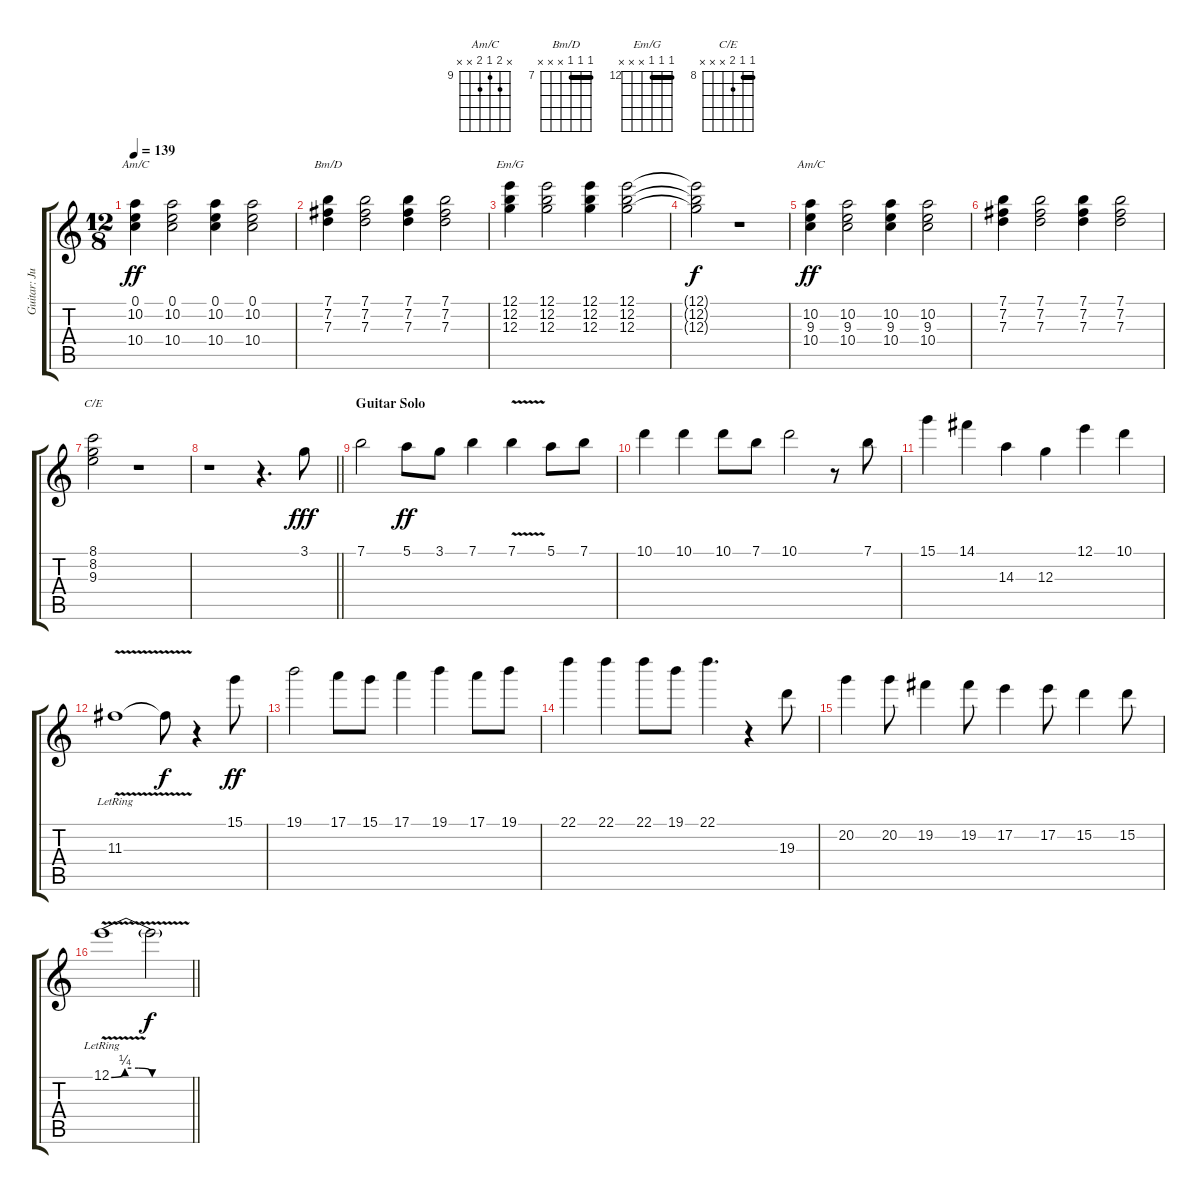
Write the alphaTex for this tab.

\track ("Guitar: Justin Hayward" "Guitar: Ju") {instrument distortionguitar}
\staff {score tabs}
\tuning (E4 B3 G3 D3 A2 E2) {hide}
\chord ("Am/C" 0 10 x 10 x x) {firstfret 10}
\chord ("Bm/D" 7 7 7 x x x) {firstfret 7 barre 7}
\chord ("Em/G" 12 12 12 x x x) {firstfret 12 barre 12}
\chord ("Am/C" x 10 9 10 x x) {firstfret 9}
\chord ("C/E" 8 8 9 x x x) {firstfret 8 barre 8}
\ts (12 8)
\tempo 139
\clef g2
\ks c
(0.1 10.2 10.4).4{ch "Am/C" dy ff} (0.1 10.2 10.4).2 (0.1 10.2 10.4).4 (0.1 10.2 10.4).2 |
(7.1 7.2 7.3).4{ch "Bm/D"} (7.1 7.2 7.3).2 (7.1 7.2 7.3).4 (7.1 7.2 7.3).2 |
(12.1 12.2 12.3).4{ch "Em/G"} (12.1 12.2 12.3).2 (12.1 12.2 12.3).4 (12.1 12.2 12.3).2 |
(12.1{t} 12.2{t} 12.3{t}).2{dy f} r.1 |
(10.2 9.3 10.4).4{ch "Am/C" dy ff} (10.2 9.3 10.4).2 (10.2 9.3 10.4).4 (10.2 9.3 10.4).2 |
(7.1 7.2 7.3).4 (7.1 7.2 7.3).2 (7.1 7.2 7.3).4 (7.1 7.2 7.3).2 |
(8.1 8.2 9.3).2{ch "C/E"} r.1 |
\barLineRight lightlight
r.1 r.4{d} 3.1.8{dy fff volume 16} |
\section ("" "Guitar Solo")
7.1.2 5.1.8{dy ff} 3.1.8 7.1.4 7.1{v}.4 5.1.8 7.1.8 |
10.1.4 10.1.4 10.1.8 7.1.8 10.1.2 r.8 7.1.8 |
15.1.4 14.1.4 14.3.4 12.3.4 12.1.4 10.1.4 |
11.3{v lr}.1 11.3{t}.8{dy f} r.4 15.1.8{dy ff} |
19.1.2 17.1.8 15.1.8 17.1.4 19.1.4 17.1.8 19.1.8 |
22.1.4 22.1.4 22.1.8 19.1.8 22.1.4{d} r.4 19.3.8 |
20.2.4 20.2.8 19.2.4 19.2.8 17.2.4 17.2.8 15.2.4 15.2.8 |
\barLineRight lightlight
12.1{be (custom 0 0 10 1 20 1 30 0 60 0) v lr}.1{volume 13} 12.1{t}.2{dy f}
